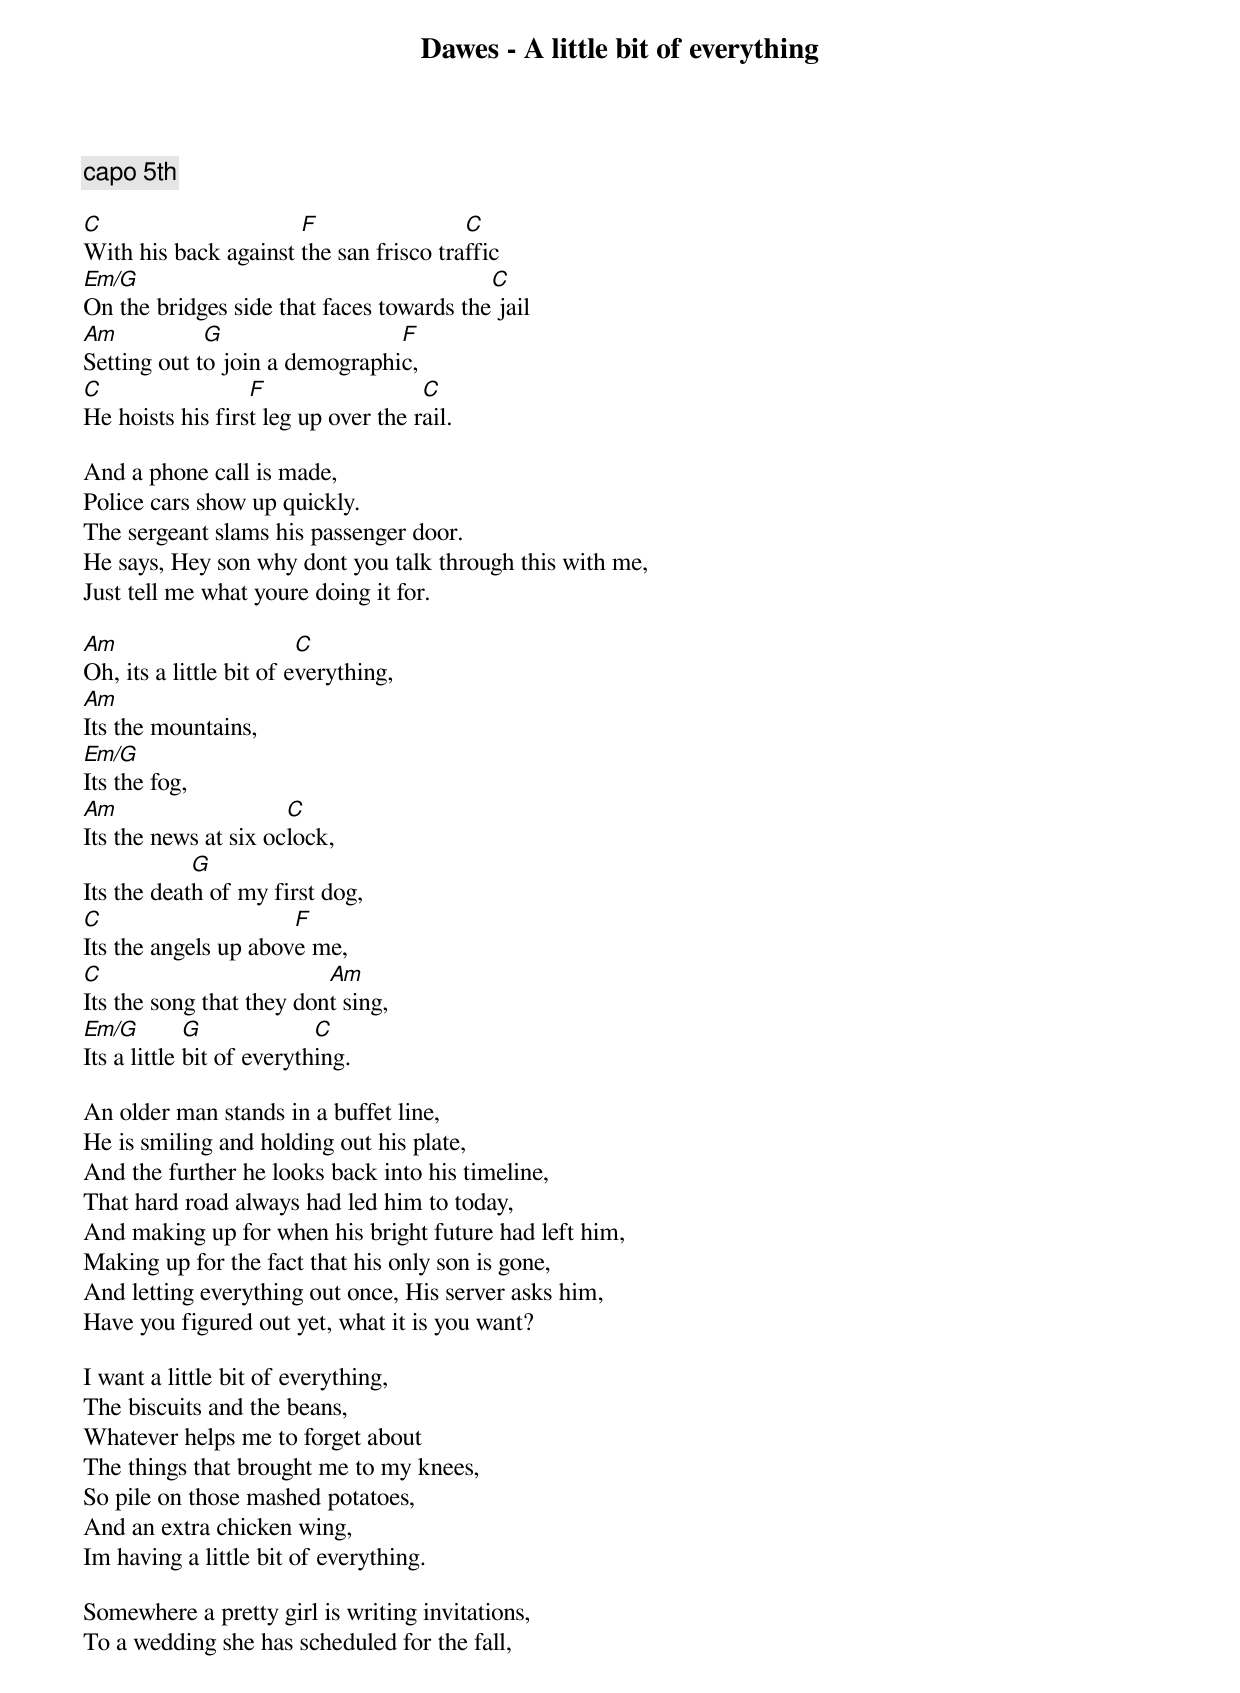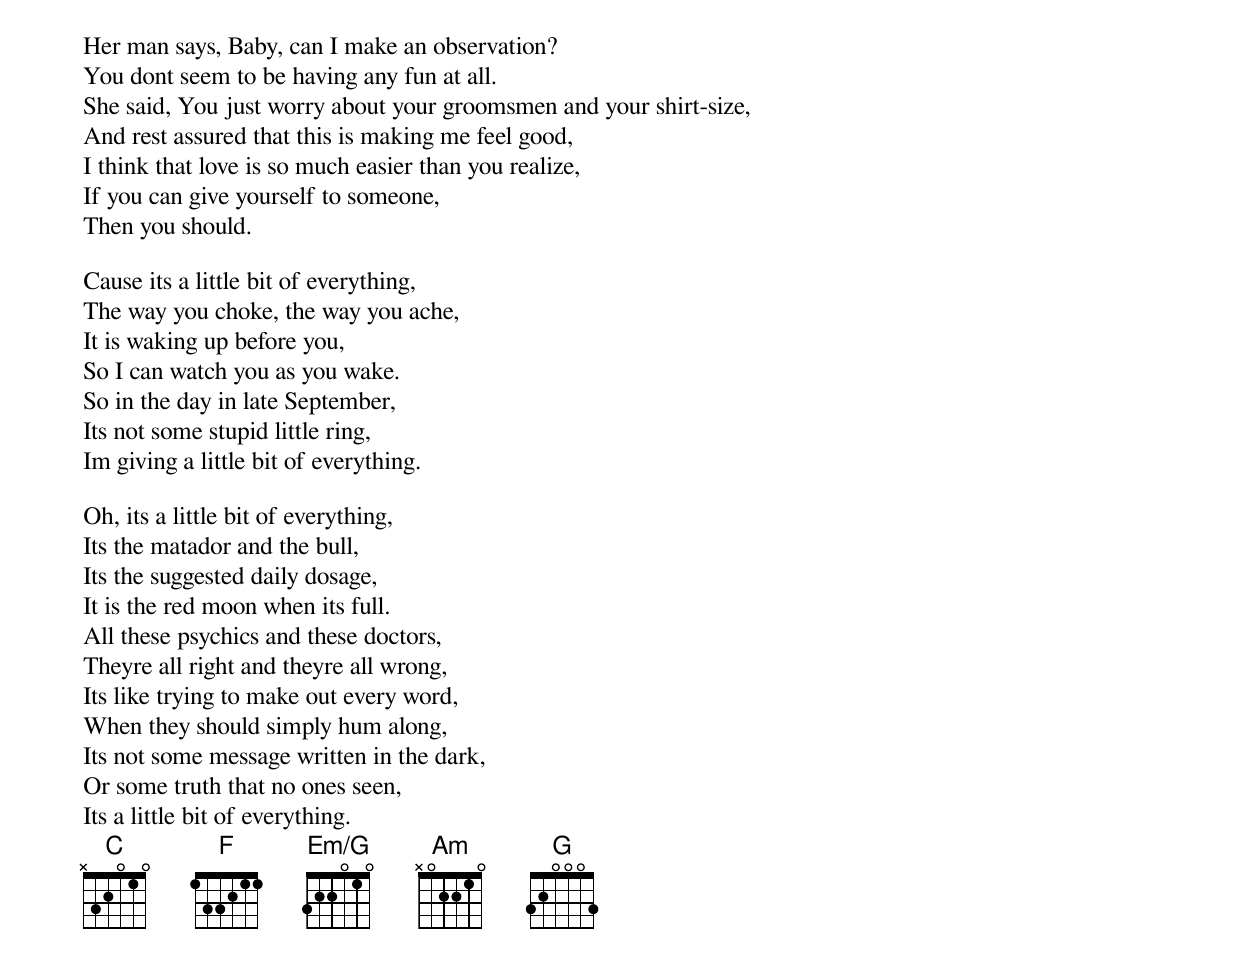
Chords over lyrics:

Dawes - A little bit of everything

capo 5th
Em/G 322010

C                     F                 C
With his back against the san frisco traffic
Em/G                                      C
On the bridges side that faces towards the jail
Am           G                  F
Setting out to join a demographic,
C                 F                  C
He hoists his first leg up over the rail.

And a phone call is made,
Police cars show up quickly.
The sergeant slams his passenger door.
He says, Hey son why dont you talk through this with me,
Just tell me what youre doing it for.

Am                       C
Oh, its a little bit of everything,
Am
Its the mountains,
Em/G
Its the fog,
Am                    C
Its the news at six oclock,
            G
Its the death of my first dog,
C                     F
Its the angels up above me,
C                         Am
Its the song that they dont sing,
Em/G         G             C
Its a little bit of everything.

An older man stands in a buffet line,
He is smiling and holding out his plate,
And the further he looks back into his timeline,
That hard road always had led him to today,
And making up for when his bright future had left him,
Making up for the fact that his only son is gone,
And letting everything out once, His server asks him,
Have you figured out yet, what it is you want?

I want a little bit of everything,
The biscuits and the beans,
Whatever helps me to forget about
The things that brought me to my knees,
So pile on those mashed potatoes,
And an extra chicken wing,
Im having a little bit of everything.

Somewhere a pretty girl is writing invitations,
To a wedding she has scheduled for the fall,
Her man says, Baby, can I make an observation?
You dont seem to be having any fun at all.
She said, You just worry about your groomsmen and your shirt-size,
And rest assured that this is making me feel good,
I think that love is so much easier than you realize,
If you can give yourself to someone,
Then you should.

Cause its a little bit of everything,
The way you choke, the way you ache,
It is waking up before you,
So I can watch you as you wake.
So in the day in late September,
Its not some stupid little ring,
Im giving a little bit of everything.

Oh, its a little bit of everything,
Its the matador and the bull,
Its the suggested daily dosage,
It is the red moon when its full.
All these psychics and these doctors,
Theyre all right and theyre all wrong,
Its like trying to make out every word,
When they should simply hum along,
Its not some message written in the dark,
Or some truth that no ones seen,
Its a little bit of everything.
